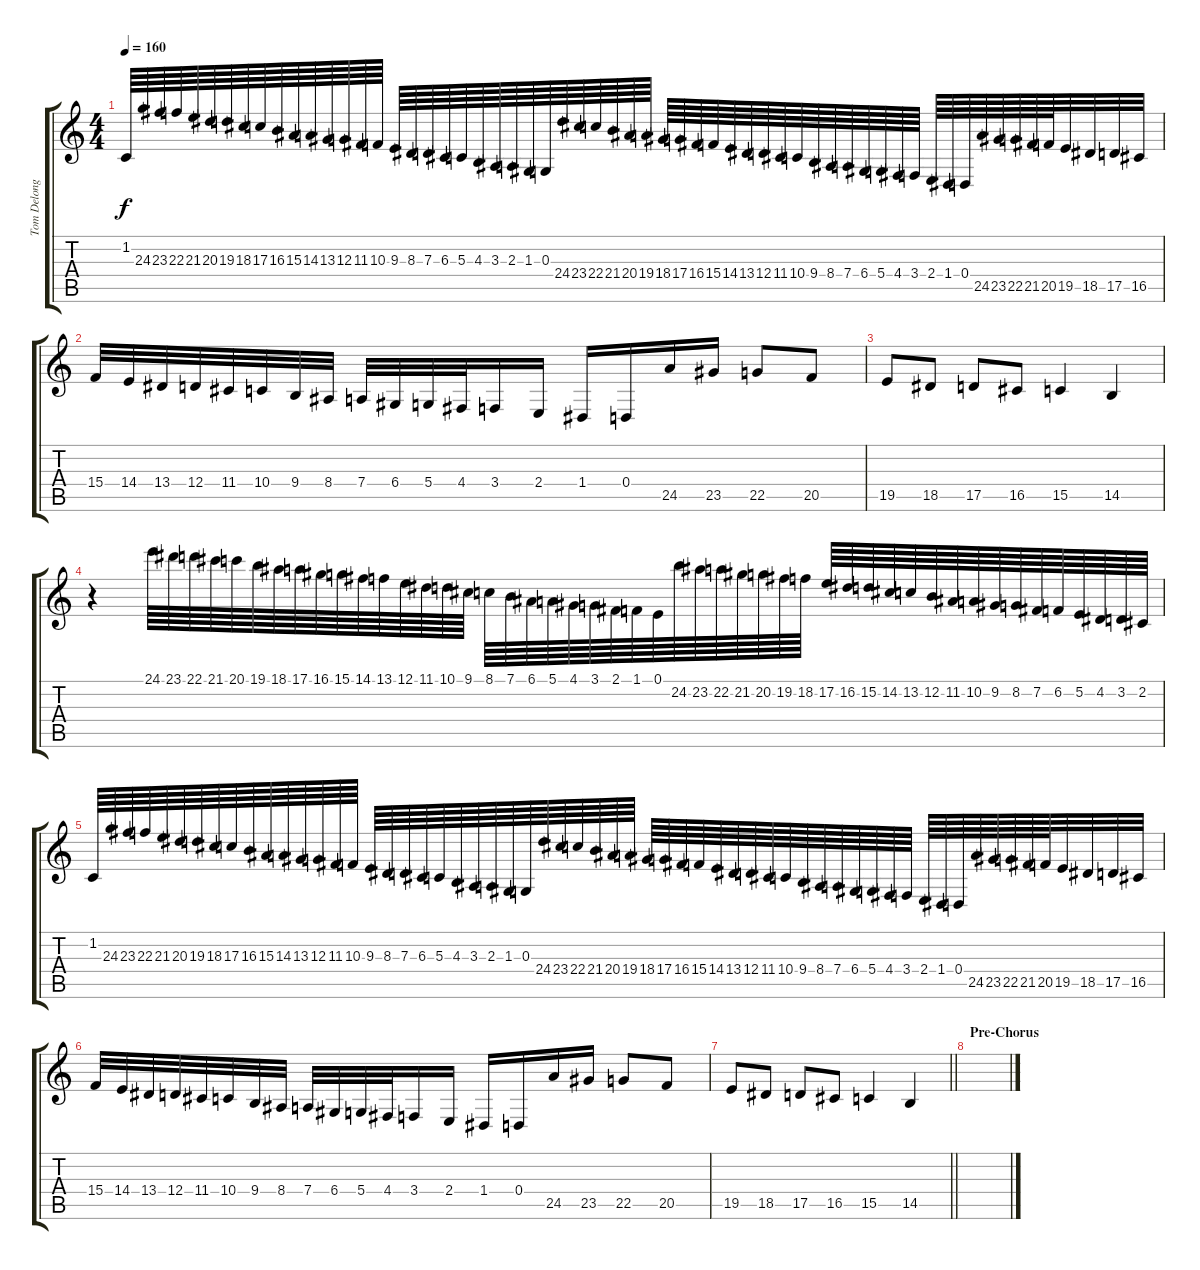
\track ("Tom Delonge - Keyboard" "Tom Delong") {instrument guitarfretnoise}
\staff {score tabs}
\tuning (E4 B3 G3 D3 A2 E2) {hide}
\ts (4 4)
\tempo 160
\clef g2
\ks c
1.2.64{dy f} 24.3.64 23.3.64 22.3.64 21.3.64 20.3.64 19.3.64 18.3.64 17.3.64 16.3.64 15.3.64 14.3.64 13.3.64 12.3.64 11.3.64 10.3.64 9.3.64 8.3.64 7.3.64 6.3.64 5.3.64 4.3.64 3.3.64 2.3.64 1.3.64 0.3.64 24.4.64 23.4.64 22.4.64 21.4.64 20.4.64 19.4.64 18.4.64 17.4.64 16.4.64 15.4.64 14.4.64 13.4.64 12.4.64 11.4.64 10.4.64 9.4.64 8.4.64 7.4.64 6.4.64 5.4.64 4.4.64 3.4.64 2.4.64 1.4.64 0.4.64 24.5.64 23.5.64 22.5.64 21.5.64 20.5.64 19.5.32 18.5.32 17.5.32 16.5.32 |
15.4.32 14.4.32 13.4.32 12.4.32 11.4.32 10.4.32 9.4.32 8.4.32 7.4.32 6.4.32 5.4.32 4.4.32 3.4.16 2.4.16 1.4.16 0.4.16 24.5.16 23.5.16 22.5.8 20.5.8 |
19.5.8 18.5.8 17.5.8 16.5.8 15.5.4 14.5.4 |
r.4 24.1.64 23.1.64 22.1.64 21.1.64 20.1.64 19.1.64 18.1.64 17.1.64 16.1.64 15.1.64 14.1.64 13.1.64 12.1.64 11.1.64 10.1.64 9.1.64 8.1.64 7.1.64 6.1.64 5.1.64 4.1.64 3.1.64 2.1.64 1.1.64 0.1.64 24.2.64 23.2.64 22.2.64 21.2.64 20.2.64 19.2.64 18.2.64 17.2.64 16.2.64 15.2.64 14.2.64 13.2.64 12.2.64 11.2.64 10.2.64 9.2.64 8.2.64 7.2.64 6.2.64 5.2.64 4.2.64 3.2.64 2.2.64 |
1.2.64 24.3.64 23.3.64 22.3.64 21.3.64 20.3.64 19.3.64 18.3.64 17.3.64 16.3.64 15.3.64 14.3.64 13.3.64 12.3.64 11.3.64 10.3.64 9.3.64 8.3.64 7.3.64 6.3.64 5.3.64 4.3.64 3.3.64 2.3.64 1.3.64 0.3.64 24.4.64 23.4.64 22.4.64 21.4.64 20.4.64 19.4.64 18.4.64 17.4.64 16.4.64 15.4.64 14.4.64 13.4.64 12.4.64 11.4.64 10.4.64 9.4.64 8.4.64 7.4.64 6.4.64 5.4.64 4.4.64 3.4.64 2.4.64 1.4.64 0.4.64 24.5.64 23.5.64 22.5.64 21.5.64 20.5.64 19.5.32 18.5.32 17.5.32 16.5.32 |
15.4.32 14.4.32 13.4.32 12.4.32 11.4.32 10.4.32 9.4.32 8.4.32 7.4.32 6.4.32 5.4.32 4.4.32 3.4.16 2.4.16 1.4.16 0.4.16 24.5.16 23.5.16 22.5.8 20.5.8 |
\barLineRight lightlight
19.5.8 18.5.8 17.5.8 16.5.8 15.5.4 14.5.4 |
\section ("" "Pre-Chorus")
